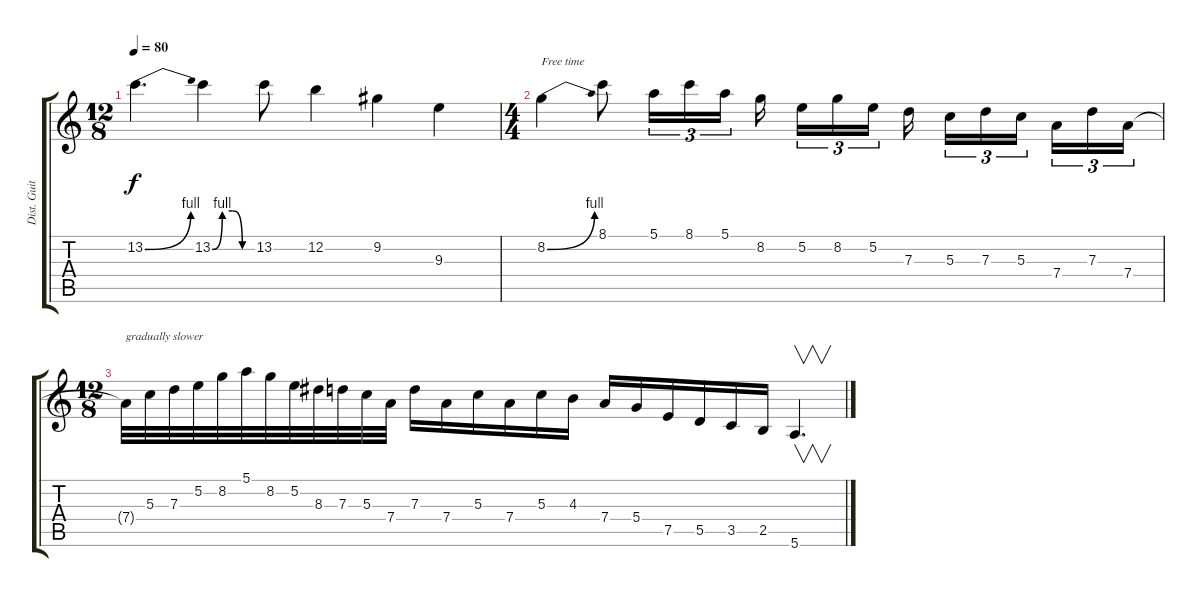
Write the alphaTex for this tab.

\track ("Dist. Guitar Solo" "Dist. Guit") {instrument distortionguitar}
\staff {score tabs}
\tuning (E4 B3 G3 D3 A2 E2) {hide}
\ts (12 8)
\tempo 80
\clef g2
\ks c
13.2{be (bend 0 0 60 4)}.4{d dy f} 13.2{be (custom 0 0 15 4 30 4 45 0 60 0)}.4 13.2.8 12.2.4 9.2.4 9.3.4 |
\ts (4 4)
8.2{be (bend 0 0 60 4)}.4{txt "Free time"} 8.1.8 5.1.16{tu (3 2)} 8.1.16{tu (3 2)} 5.1.16{tu (3 2)} 8.2.16 5.2.16{tu (3 2)} 8.2.16{tu (3 2)} 5.2.16{tu (3 2)} 7.3.16 5.3.16{tu (3 2)} 7.3.16{tu (3 2)} 5.3.16{tu (3 2)} 7.4.16{tu (3 2)} 7.3.16{tu (3 2)} 7.4.16{tu (3 2)} |
\ts (12 8)
7.4{t}.32{txt "gradually slower"} 5.3.32 7.3.32 5.2.32 8.2.32 5.1.32 8.2.32 5.2.32 8.3.32 7.3.32 5.3.32 7.4.32 7.3.16 7.4.16 5.3.16 7.4.16 5.3.16 4.3.16 7.4.16 5.4.16 7.5.16 5.5.16 3.5.16 2.5.16 5.6.4{v d}
